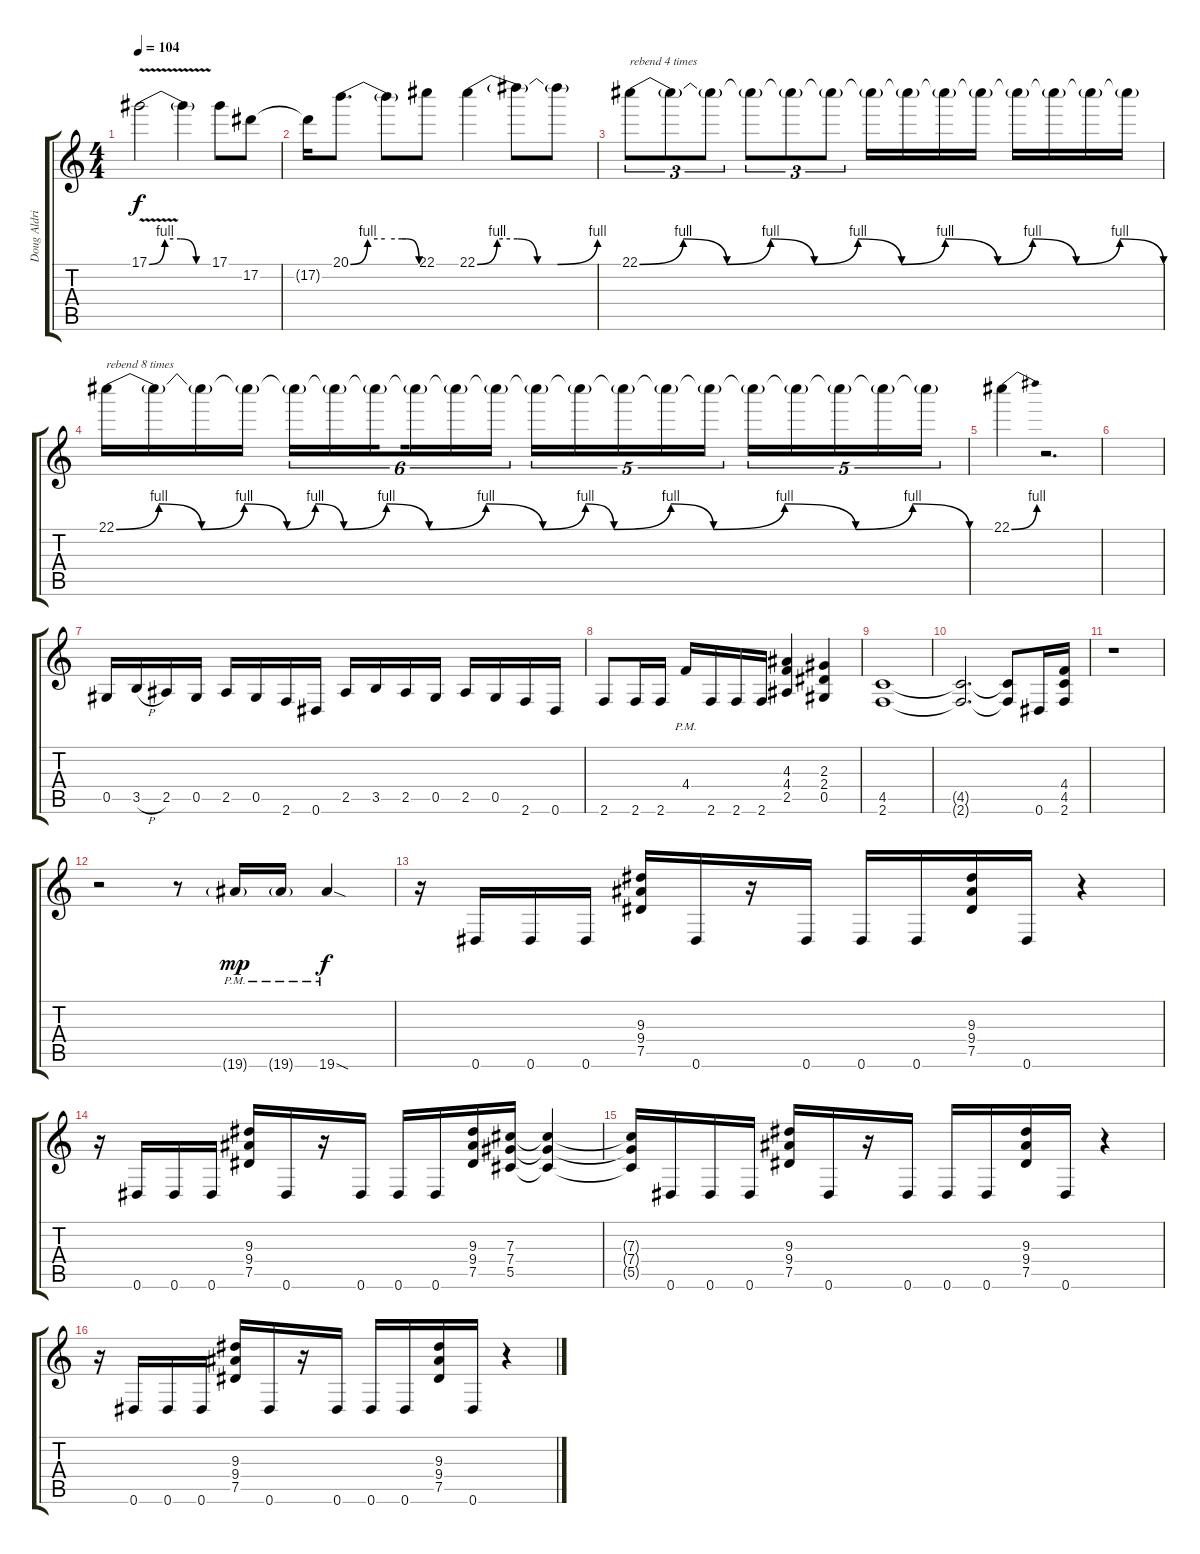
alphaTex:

\track ("Doug Aldrich" "Doug Aldri") {instrument distortionguitar}
\staff {score tabs}
\tuning (Eb4 Bb3 Gb3 Db3 Ab2 Eb2) {hide}
\ts (4 4)
\tempo 104
\clef g2
\ks c
17.1{be (custom 0 0 15 4 30 4 45 0 60 0) v}.2{dy f} 17.1{t}.4 17.1.8 17.2.8 |
17.2{t}.16 20.1{be (custom 0 0 15 4 30 4 45 4 49 4 60 0)}.8{d} 20.1{t}.8 22.1.8 22.1{be (custom 0 0 10 4 20 4 30 0 40 0 60 4)}.4 22.1{t}.8 22.1{t}.8 |
22.1{be (custom 0 0 5 4 10 0 15 4 20 0 25 4 30 0 35 4 41 0 45 4 50 0 55 4 60 0)}.8{tu (3 2) txt "rebend 4 times" volume 7} 22.1{t}.8{tu (3 2)} 22.1{t}.8{tu (3 2)} 22.1{t}.8{tu (3 2)} 22.1{t}.8{tu (3 2)} 22.1{t}.8{tu (3 2)} 22.1{t}.16 22.1{t}.16 22.1{t}.16 22.1{t}.16 22.1{t}.16 22.1{t}.16 22.1{t}.16 22.1{t}.16 |
22.1{be (custom 0 0 3 4 6 0 9 4 12 0 14 4 16 0 19 4 22 0 26 4 30 0 33 4 35 0 39 4 42 0 47 4 52 0 56 4 60 0)}.16{txt "rebend 8 times"} 22.1{t}.16 22.1{t}.16 22.1{t}.16 22.1{t}.16{tu (6 4)} 22.1{t}.16{tu (6 4)} 22.1{t}.16{tu (6 4) beam splitsecondary} 22.1{t}.16{tu (6 4)} 22.1{t}.16{tu (6 4)} 22.1{t}.16{tu (6 4)} 22.1{t}.16{tu (5 4)} 22.1{t}.16{tu (5 4)} 22.1{t}.16{tu (5 4)} 22.1{t}.16{tu (5 4)} 22.1{t}.16{tu (5 4)} 22.1{t}.16{tu (5 4)} 22.1{t}.16{tu (5 4)} 22.1{t}.16{tu (5 4)} 22.1{t}.16{tu (5 4)} 22.1{t}.16{tu (5 4)} |
22.1{be (bend 0 0 60 4)}.4 r.2{d} |
|
0.5.16{volume 13} 3.5{h}.16 2.5.16 0.5.16 2.5.16 0.5.16 2.6.16 0.6.16 2.5.16 3.5.16 2.5.16 0.5.16 2.5.16 0.5.16 2.6.16 0.6.16 |
2.6.8 2.6.16 2.6.16 4.4{pm}.16 2.6.16 2.6.16 2.6.16 (4.3 4.4 2.5).4 (2.3 2.4 0.5).4 |
(4.5 2.6).1 |
(4.5{t} 2.6{t}).2{d} (4.5{t} 2.6{t}).8 0.6.16 (4.4 4.5 2.6).16 |
r.1 |
r.2 r.8 19.6{g pm}.16{dy mp} 19.6{g pm}.16 19.6{sod pm}.4{dy f} |
r.16 0.6.16 0.6.16 0.6.16 (9.3 9.4 7.5).16 0.6.16 r.16 0.6.16 0.6.16 0.6.16 (9.3 9.4 7.5).16 0.6.16 r.4 |
r.16 0.6.16 0.6.16 0.6.16 (9.3 9.4 7.5).16 0.6.16 r.16 0.6.16 0.6.16 0.6.16 (9.3 9.4 7.5).16 (7.3 7.4 5.5).16 (7.3{t} 7.4{t} 5.5{t}).4 |
(7.3{t} 7.4{t} 5.5{t}).16 0.6.16 0.6.16 0.6.16 (9.3 9.4 7.5).16 0.6.16 r.16 0.6.16 0.6.16 0.6.16 (9.3 9.4 7.5).16 0.6.16 r.4 |
r.16 0.6.16 0.6.16 0.6.16 (9.3 9.4 7.5).16 0.6.16 r.16 0.6.16 0.6.16 0.6.16 (9.3 9.4 7.5).16 0.6.16 r.4
